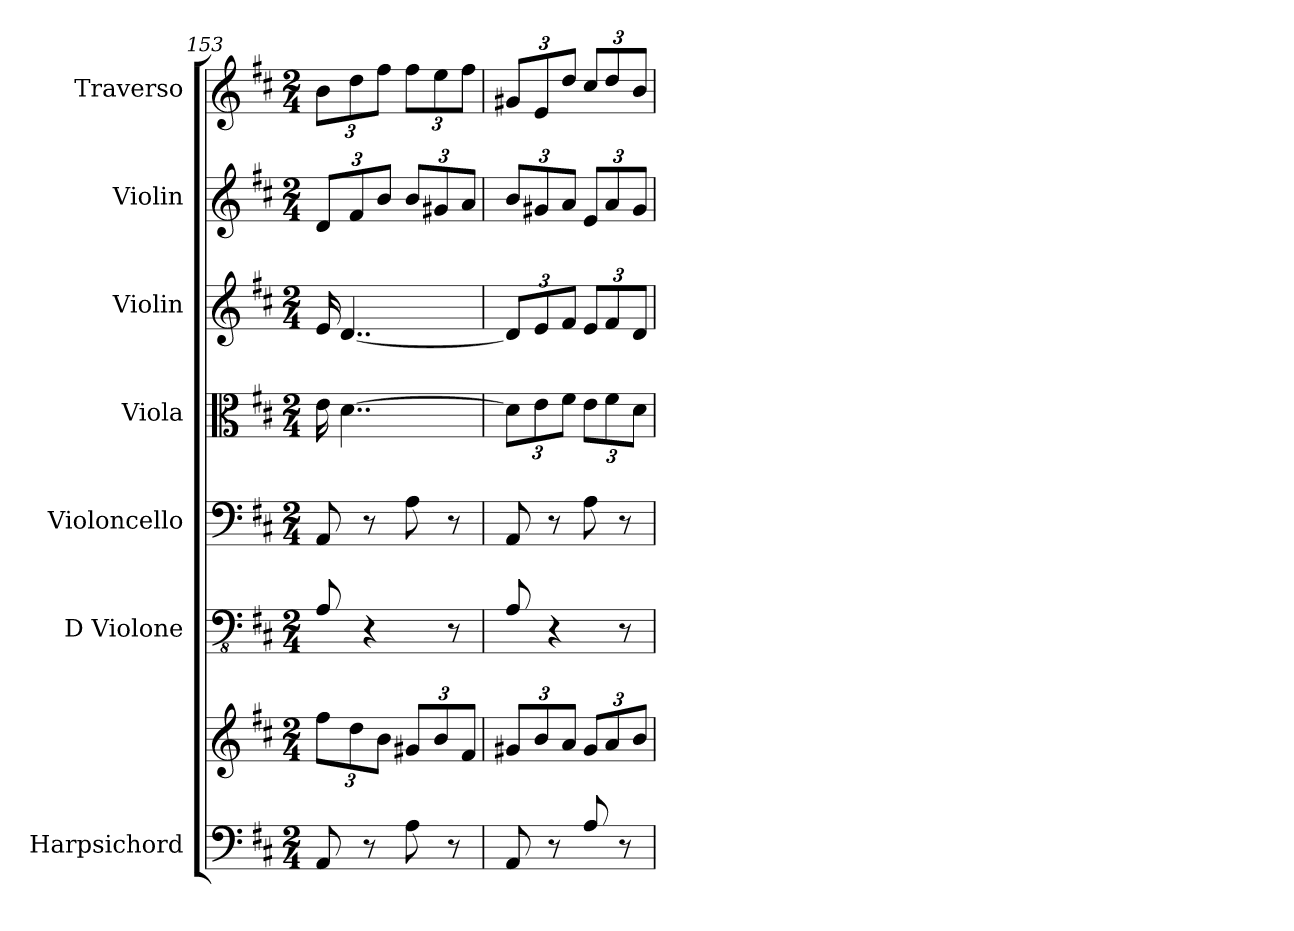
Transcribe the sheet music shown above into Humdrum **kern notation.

**kern	**kern	**kern	**kern	**kern	**kern	**kern	**kern
*part7	*part7	*part6	*part5	*part4	*part3	*part2	*part1
*staff8	*staff7	*staff6	*staff5	*staff4	*staff3	*staff2	*staff1
*I"Harpsichord	*	*I"D Violone	*I"Violoncello	*I"Viola	*I"Violin	*I"Violin	*I"Traverso
*I'Hch.	*	*I'D Vne.	*I'Vc.	*I'Vla.	*I'Vln.	*I'Vln.	*I'Trv.
*clefF4	*clefG2	*clefFv4	*clefF4	*clefC3	*clefG2	*clefG2	*clefG2
*	*	*ITrd7c12	*	*	*	*	*
*k[f#c#]	*k[f#c#]	*k[f#c#]	*k[f#c#]	*k[f#c#]	*k[f#c#]	*k[f#c#]	*k[f#c#]
*M2/4	*M2/4	*M2/4	*M2/4	*M2/4	*M2/4	*M2/4	*M2/4
*	*Xbrackettup	*	*	*	*	*Xbrackettup	*Xbrackettup
=153	=153	=153	=153	=153	=153	=153	=153
8AA/	12ff#\L	8AAA/	8AA/	16e\	16e/	12d/L	12b\L
.	.	.	.	[4..d\	[4..d/	.	.
.	12dd\	.	.	.	.	12f#/	12dd\
8r	.	4r	8r	.	.	.	.
.	12b\J	.	.	.	.	12b/J	12ff#\J
8A\	12g#X/L	.	8A\	.	.	12b/L	12ff#\L
.	12b/	.	.	.	.	12g#X/	12ee\
8r	.	8r	8r	.	.	.	.
.	12f#/J	.	.	.	.	12a/J	12ff#\J
!!LO:PB:g=z
=154	=154	=154	=154	=154	=154	=154	=154
*	*	*	*	*Xbrackettup	*Xbrackettup	*	*
8AA/	12g#X/L	8AAA/	8AA/	12d\L]	12d/L]	12b/L	12g#X/L
.	12b/	.	.	12e\	12e/	12g#X/	12e/
8r	.	4r	8r	.	.	.	.
.	12a/J	.	.	12f#\J	12f#/J	12a/J	12dd/J
8A/	12g#/L	.	8A\	12e\L	12e/L	12e/L	12cc#/L
.	12a/	.	.	12f#\	12f#/	12a/	12dd/
8r	.	8r	8r	.	.	.	.
.	12b/J	.	.	12d\J	12d/J	12g#/J	12b/J
=	=	=	=	=	=	=	=
*-	*-	*-	*-	*-	*-	*-	*-
